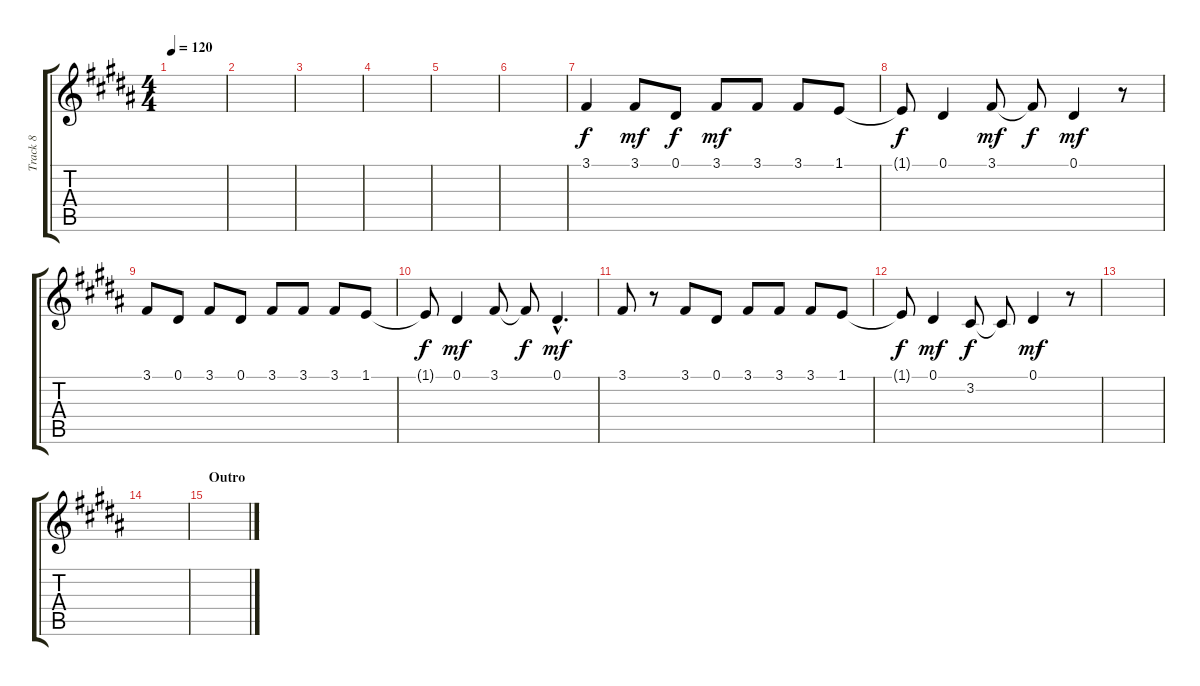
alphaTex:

\track ("Track 8" "Track 8") {instrument englishhorn}
\staff {score tabs}
\tuning (Eb4 Bb3 Gb3 Db3 Ab2 Eb2) {hide}
\ts (4 4)
\tempo 120
\clef g2
\ks b
|
|
|
|
|
|
3.1.4 3.1.8{dy mf} 0.1.8{dy f} 3.1.8{dy mf} 3.1.8 3.1.8 1.1.8 |
1.1{t}.8{dy f} 0.1.4 3.1.8{dy mf} 3.1{t}.8{dy f} 0.1.4{dy mf} r.8 |
3.1.8 0.1.8 3.1.8 0.1.8 3.1.8 3.1.8 3.1.8 1.1.8 |
1.1{t}.8{dy f} 0.1.4{dy mf} 3.1.8 3.1{t}.8{dy f} 0.1{hac}.4{d dy mf} |
3.1.8 r.8 3.1.8 0.1.8 3.1.8 3.1.8 3.1.8 1.1.8 |
1.1{t}.8{dy f} 0.1.4{dy mf} 3.2.8{dy f} 3.2{t}.8 0.1.4{dy mf} r.8 |
|
|
\section ("" "Outro")
